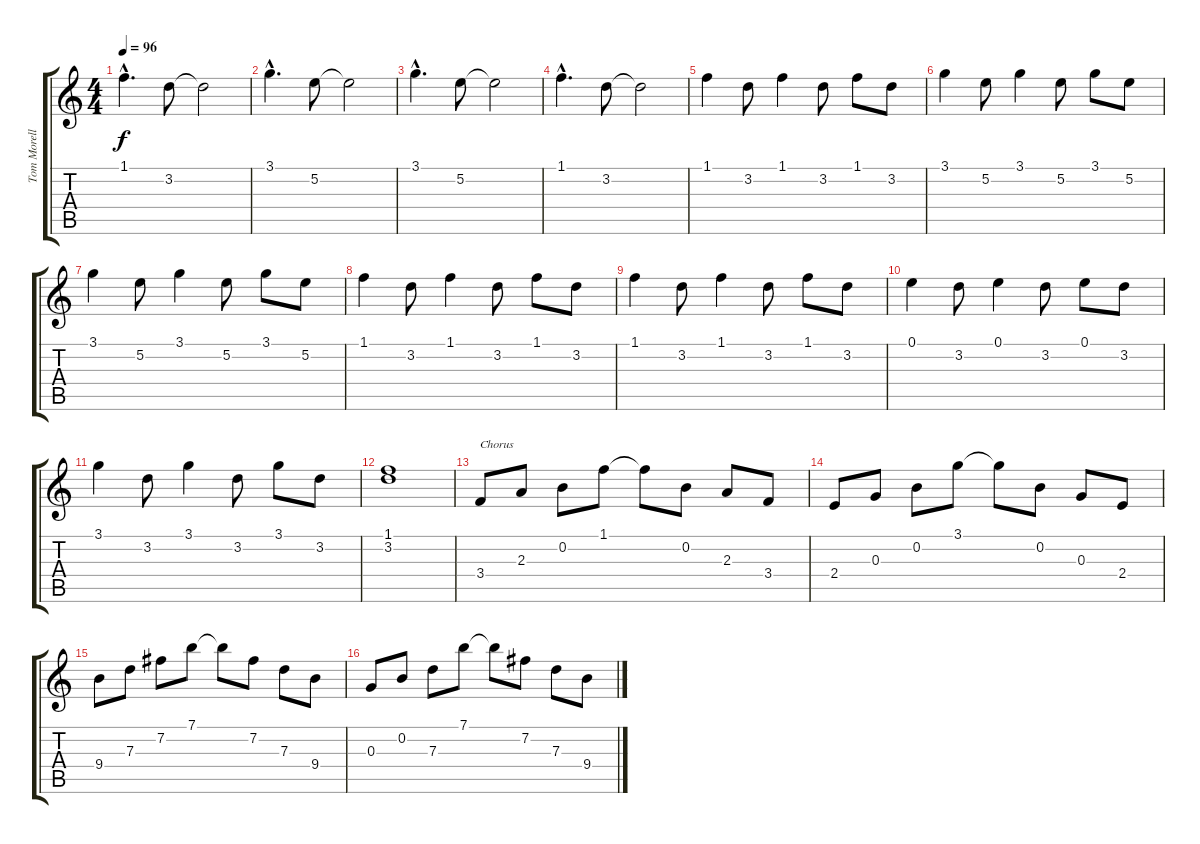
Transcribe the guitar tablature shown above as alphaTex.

\track ("Tom Morello" "Tom Morell") {instrument electricguitarclean}
\staff {score tabs}
\tuning (E4 B3 G3 D3 A2 E2) {hide}
\ts (4 4)
\tempo 96
\clef g2
\ks c
1.1{hac}.4{d dy f} 3.2.8 3.2{t}.2 |
3.1{hac}.4{d} 5.2.8 5.2{t}.2 |
3.1{hac}.4{d} 5.2.8 5.2{t}.2 |
1.1{hac}.4{d} 3.2.8 3.2{t}.2 |
1.1.4 3.2.8 1.1.4 3.2.8 1.1.8 3.2.8 |
3.1.4 5.2.8 3.1.4 5.2.8 3.1.8 5.2.8 |
3.1.4 5.2.8 3.1.4 5.2.8 3.1.8 5.2.8 |
1.1.4 3.2.8 1.1.4 3.2.8 1.1.8 3.2.8 |
1.1.4 3.2.8 1.1.4 3.2.8 1.1.8 3.2.8 |
0.1.4 3.2.8 0.1.4 3.2.8 0.1.8 3.2.8 |
3.1.4 3.2.8 3.1.4 3.2.8 3.1.8 3.2.8 |
(1.1 3.2).1 |
3.4.8{txt "Chorus"} 2.3.8 0.2.8 1.1.8 1.1{t}.8 0.2.8 2.3.8 3.4.8 |
2.4.8 0.3.8 0.2.8 3.1.8 3.1{t}.8 0.2.8 0.3.8 2.4.8 |
9.4.8 7.3.8 7.2.8 7.1.8 7.1{t}.8 7.2.8 7.3.8 9.4.8 |
0.3.8 0.2.8 7.3.8 7.1.8 7.1{t}.8 7.2.8 7.3.8 9.4.8
